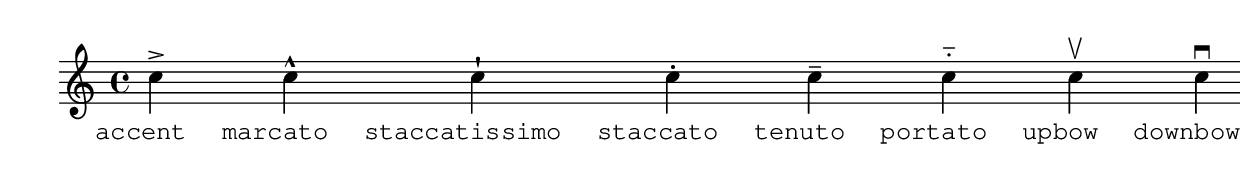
%% http://lsr.dsi.unimi.it/LSR/Item?id=132
%% see also http://www.lilypond.org/doc/v2.18/Documentation/notation/expressive-marks-attached-to-notes


\score {
    <<
      \override Score.LyricText.font-family = #'typewriter
      \override Score.LyricText.font-shape = #'upright
      \context Staff  {
	\set Score.timing = ##f
	\set Score.barAlways = ##t
	\override Staff.BarLine.transparent = ##t
        c''\accent             c''\marcato            c''\staccatissimo
        c''\staccato           c''\tenuto             c''\portato
        c''\upbow              c''\downbow            c''\flageolet
        c''\thumb              c''^\lheel              c''\rheel
        c''^\ltoe               c''\rtoe               c''\open
        c''\stopped            c''\turn               c''\reverseturn
        c''\trill              c''\prall              c''\mordent
        c''\prallprall         c''\prallmordent       c''\upprall
        c''\downprall          c''\upmordent          c''\downmordent
        c''\pralldown          c''\prallup            c''\lineprall
        c''\signumcongruentiae c''\shortfermata       c''\fermata
        c''\longfermata        c''\verylongfermata    c''\segno
        c''\coda               c''\varcoda
      }
      \context Lyrics \lyricmode {
        accent__                marcato__               staccatissimo__
        staccato__              tenuto__                portato__
        upbow__                 downbow__               flageolet__
        thumb__                 lheel__                 rheel__
        ltoe__                  rtoe__                  open__
        stopped__               turn__                  reverseturn__
        trill__                 prall__                 mordent__
        prallprall__            prallmordent__          upprall__
        downprall__             upmordent__             downmordent__
        pralldown__             prallup__               lineprall__
        signumcongruentiae__    shortfermata__          fermata__
        longfermata__           verylongfermata__       segno__
        coda__                  varcoda__
      }
    >>
    \layout {
      linewidth = 5.1\in
      indent = 0.0\mm
    }
  }
